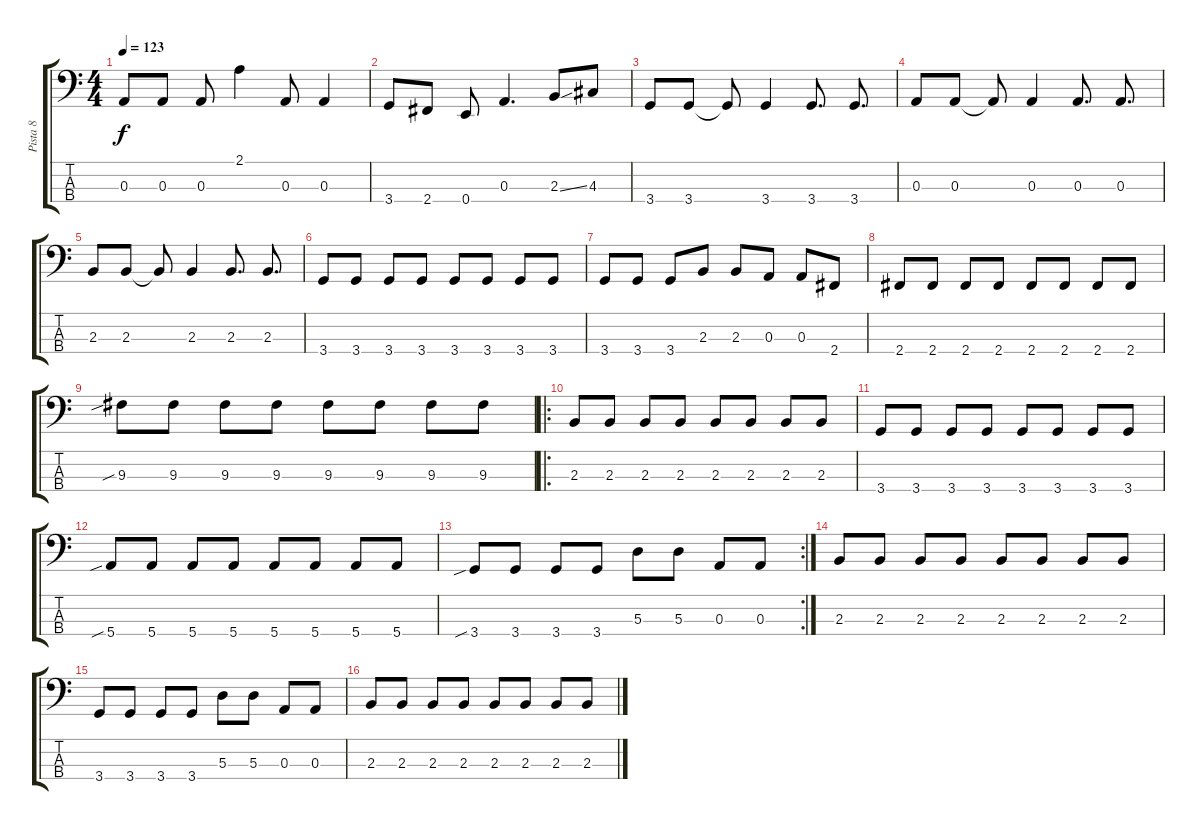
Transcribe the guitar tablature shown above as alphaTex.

\track ("Pista 8" "Pista 8") {instrument electricbasspick}
\staff {score tabs}
\tuning (G2 D2 A1 E1) {hide}
\ts (4 4)
\tempo 123
\clef f4
\ks c
0.3.8{dy f} 0.3.8 0.3.8 2.1.4 0.3.8 0.3.4 |
3.4.8 2.4.8 0.4.8 0.3.4{d} 2.3{ss}.8 4.3.8 |
3.4.8 3.4.8 3.4{t}.8 3.4.4 3.4.8{d} 3.4.8{d} |
0.3.8 0.3.8 0.3{t}.8 0.3.4 0.3.8{d} 0.3.8{d} |
2.3.8 2.3.8 2.3{t}.8 2.3.4 2.3.8{d} 2.3.8{d} |
3.4.8 3.4.8 3.4.8 3.4.8 3.4.8 3.4.8 3.4.8 3.4.8 |
3.4.8 3.4.8 3.4.8 2.3.8 2.3.8 0.3.8 0.3.8 2.4.8 |
2.4.8 2.4.8 2.4.8 2.4.8 2.4.8 2.4.8 2.4.8 2.4.8 |
9.3{sib}.8 9.3.8 9.3.8 9.3.8 9.3.8 9.3.8 9.3.8 9.3.8 |
\ro
2.3.8 2.3.8 2.3.8 2.3.8 2.3.8 2.3.8 2.3.8 2.3.8 |
3.4.8 3.4.8 3.4.8 3.4.8 3.4.8 3.4.8 3.4.8 3.4.8 |
5.4{sib}.8 5.4.8 5.4.8 5.4.8 5.4.8 5.4.8 5.4.8 5.4.8 |
\rc 2
3.4{sib}.8 3.4.8 3.4.8 3.4.8 5.3.8 5.3.8 0.3.8 0.3.8 |
2.3.8 2.3.8 2.3.8 2.3.8 2.3.8 2.3.8 2.3.8 2.3.8 |
3.4.8 3.4.8 3.4.8 3.4.8 5.3.8 5.3.8 0.3.8 0.3.8 |
2.3.8 2.3.8 2.3.8 2.3.8 2.3.8 2.3.8 2.3.8 2.3.8
